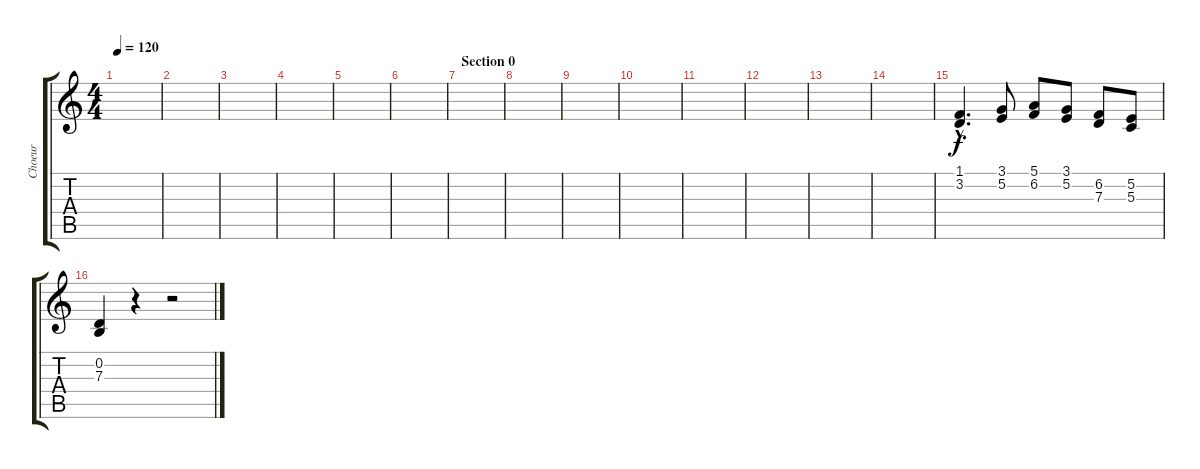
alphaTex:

\track ("Choeur" "Choeur") {instrument rockorgan}
\staff {score tabs}
\tuning (E4 B3 G3 D3 A2 E2) {hide}
\ts (4 4)
\tempo 120
\clef g2
\ks c
|
|
|
|
|
|
\section ("" "Section 0")
|
|
|
|
|
|
|
|
(1.1{hac} 3.2{hac}).4{d} (3.1 5.2).8 (5.1 6.2).8 (3.1 5.2).8 (6.2 7.3).8 (5.2 5.3).8 |
(0.2 7.3).4 r.4 r.2
